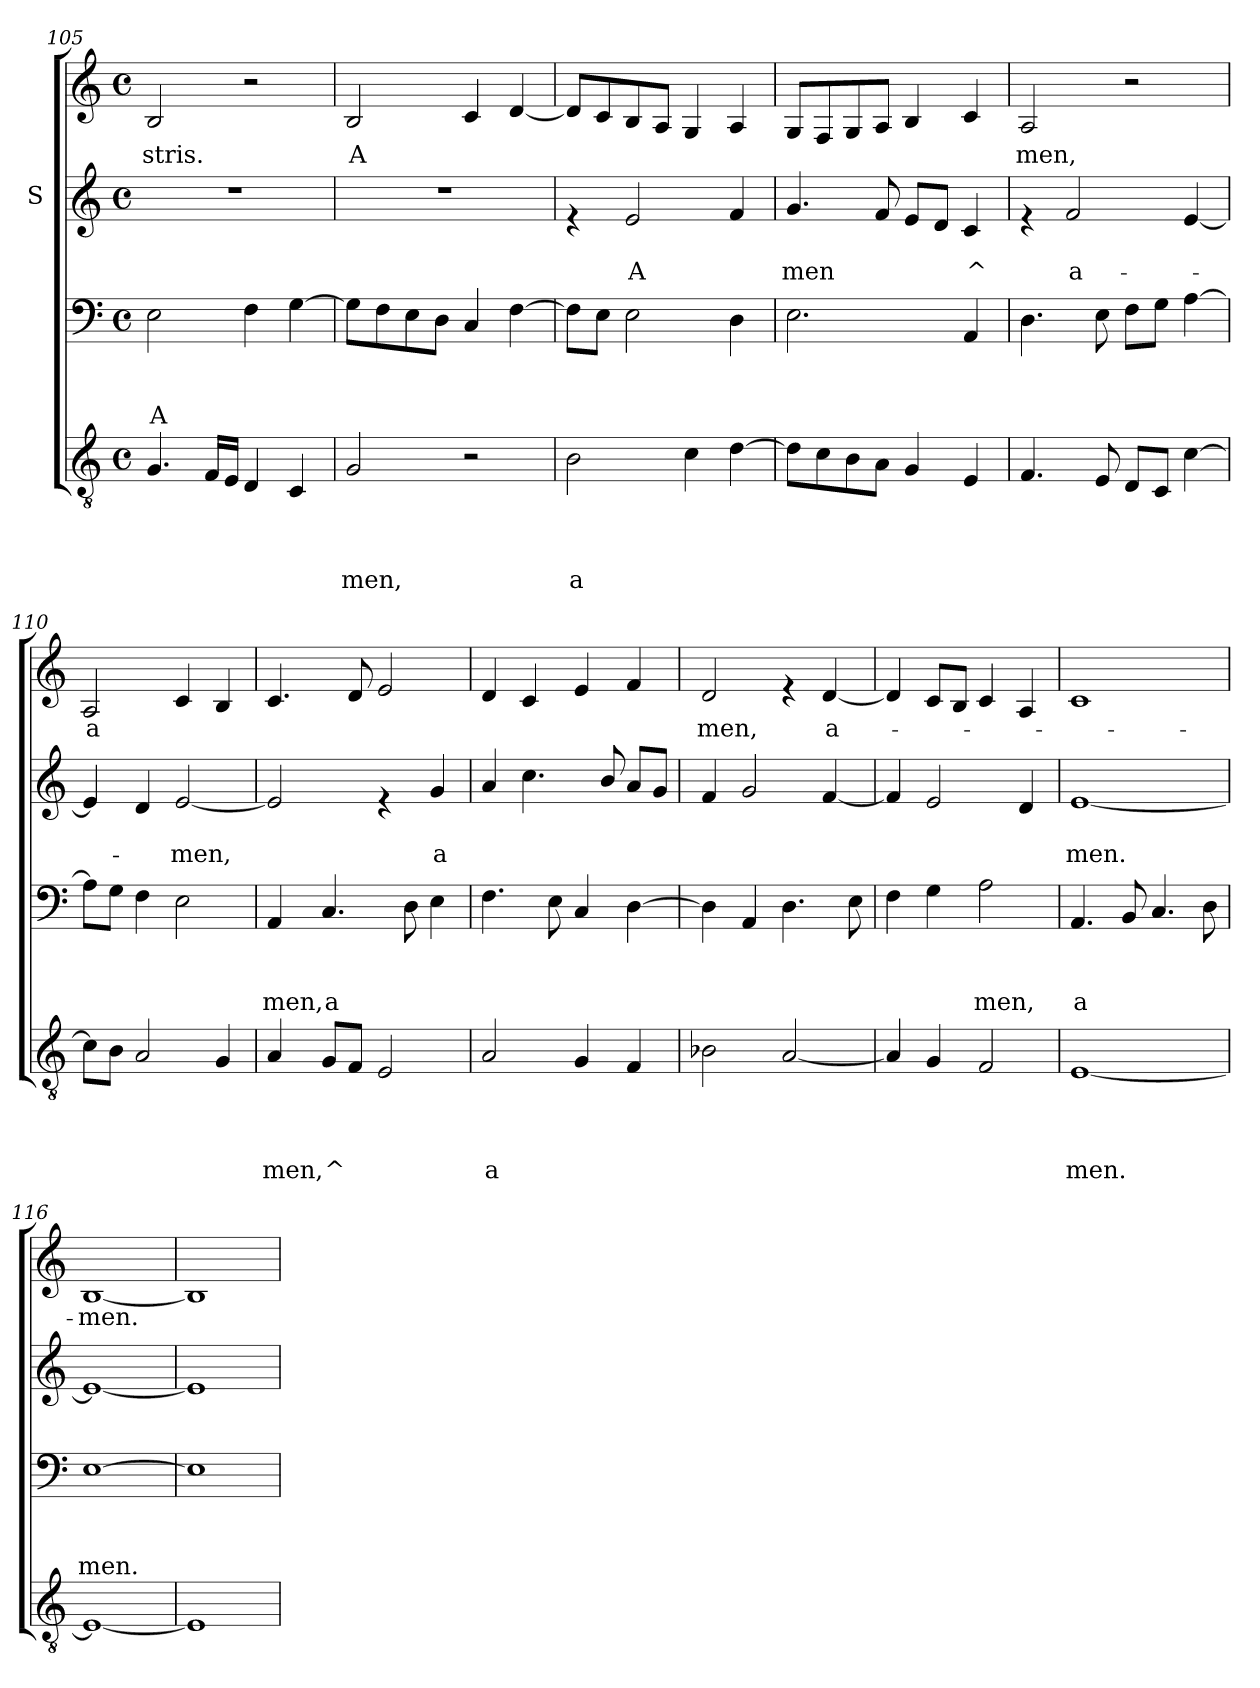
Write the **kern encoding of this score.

**kern	**text	**text	**text	**text	**kern	**text	**text	**text	**kern	**text	**text	**kern	**text
*part4	*part4	*part4	*part4	*part4	*part3	*part3	*part3	*part3	*part2	*part2	*part2	*part1	*part1
*staff4	*staff4	*staff4	*staff4	*staff4	*staff3	*staff3	*staff3	*staff3	*staff2	*staff2	*staff2	*staff1	*staff1
*	*	*	*	*	*	*	*	*	*I"S	*	*	*	*
*clefGv2	*	*	*	*	*clefF4	*	*	*	*clefG2	*	*	*clefG2	*
*k[]	*	*	*	*	*k[]	*	*	*	*k[]	*	*	*k[]	*
*C:	*	*	*	*	*C:	*	*	*	*C:	*	*	*C:	*
*M4/4	*	*	*	*	*M4/4	*	*	*	*M4/4	*	*	*M4/4	*
*met(c)	*	*	*	*	*met(c)	*	*	*	*met(c)	*	*	*met(c)	*
=105	=105	=105	=105	=105	=105	=105	=105	=105	=105	=105	=105	=105	=105
!	!	!	!	!	!	!	!	!LO:LY:b	!	!	!	!	!LO:LY:b
4.G/	.	.	.	.	2E\	.	.	A	1r	.	.	2B/	-stris.
16F/LL	.	.	.	.	.	.	.	.	.	.	.	.	.
16E/JJ	.	.	.	.	.	.	.	.	.	.	.	.	.
4D/	.	.	.	.	4F\	.	.	.	.	.	.	2r	.
4C/	.	.	.	.	[>4G\	.	.	.	.	.	.	.	.
=106	=106	=106	=106	=106	=106	=106	=106	=106	=106	=106	=106	=106	=106
!	!	!	!	!LO:LY:b	!	!	!	!	!	!	!	!	!LO:LY:b
2G/	.	.	.	men,	8G\L]	.	.	.	1r	.	.	2B/	A
.	.	.	.	.	8F\	.	.	.	.	.	.	.	.
.	.	.	.	.	8E\	.	.	.	.	.	.	.	.
.	.	.	.	.	8D\J	.	.	.	.	.	.	.	.
2r	.	.	.	.	4C/	.	.	.	.	.	.	4c/	.
.	.	.	.	.	[>4F\	.	.	.	.	.	.	[<4d/	.
=107	=107	=107	=107	=107	=107	=107	=107	=107	=107	=107	=107	=107	=107
!	!	!	!	!LO:LY:b	!	!	!	!	!	!	!	!	!
2B\	.	.	.	a	8F\L]	.	.	.	4re	.	.	8d/L]	.
.	.	.	.	.	8E\J	.	.	.	.	.	.	8c/	.
!	!	!	!	!	!	!	!	!	!	!	!LO:LY:b	!	!
.	.	.	.	.	2E\	.	.	.	2e/	.	A	8B/	.
.	.	.	.	.	.	.	.	.	.	.	.	8A/J	.
4c\	.	.	.	.	.	.	.	.	.	.	.	4G/	.
[>4d\	.	.	.	.	4D\	.	.	.	4f/	.	.	4A/	.
=108	=108	=108	=108	=108	=108	=108	=108	=108	=108	=108	=108	=108	=108
!	!	!	!	!	!	!	!	!	!	!	!LO:LY:b	!	!
8d\L]	.	.	.	.	2.E\	.	.	.	4.g/	.	men	8G/L	.
8c\	.	.	.	.	.	.	.	.	.	.	.	8F/	.
8B\	.	.	.	.	.	.	.	.	.	.	.	8G/	.
8A\J	.	.	.	.	.	.	.	.	8f/	.	.	8A/J	.
4G/	.	.	.	.	.	.	.	.	8e/L	.	.	4B/	.
.	.	.	.	.	.	.	.	.	8d/J	.	.	.	.
!	!	!	!	!	!	!	!	!	!	!	!LO:LY:b	!	!
4E/	.	.	.	.	4AA/	.	.	.	4c/	.	^	4c/	.
!!LO:LB:g=z
=109	=109	=109	=109	=109	=109	=109	=109	=109	=109	=109	=109	=109	=109
!	!	!	!	!	!	!	!	!	!	!	!	!	!LO:LY:b
4.F/	.	.	.	.	4.D\	.	.	.	4re	.	.	2A/	men,
!	!	!	!	!	!	!	!	!	!	!	!LO:LY:b	!	!
.	.	.	.	.	.	.	.	.	2f/	.	a-	.	.
8E/	.	.	.	.	8E\	.	.	.	.	.	.	.	.
8D/L	.	.	.	.	8F\L	.	.	.	.	.	.	2r	.
8C/J	.	.	.	.	8G\J	.	.	.	.	.	.	.	.
[>4c\	.	.	.	.	[>4A\	.	.	.	[<4e/	.	.	.	.
=110	=110	=110	=110	=110	=110	=110	=110	=110	=110	=110	=110	=110	=110
!	!	!	!	!	!	!	!	!	!	!	!	!	!LO:LY:b
8c\L]	.	.	.	.	8A\L]	.	.	.	4e/]	.	.	2A/	a
8B\J	.	.	.	.	8G\J	.	.	.	.	.	.	.	.
2A/	.	.	.	.	4F\	.	.	.	4d/	.	.	.	.
!	!	!	!	!	!	!	!	!	!	!	!LO:LY:b	!	!
.	.	.	.	.	2E\	.	.	.	[<2e/	.	-men,	4c/	.
4G/	.	.	.	.	.	.	.	.	.	.	.	4B/	.
=111	=111	=111	=111	=111	=111	=111	=111	=111	=111	=111	=111	=111	=111
!	!	!	!	!LO:LY:b	!	!	!	!LO:LY:b	!	!	!	!	!
4A/	.	.	.	men,	4AA/	.	.	men,	2e/]	.	.	4.c/	.
!	!	!	!	!LO:LY:b	!	!	!	!LO:LY:b	!	!	!	!	!
8G/L	.	.	.	^	4.C/	.	.	a	.	.	.	.	.
8F/J	.	.	.	.	.	.	.	.	.	.	.	8d/	.
2E/	.	.	.	.	.	.	.	.	4re	.	.	2e/	.
.	.	.	.	.	8D\	.	.	.	.	.	.	.	.
!	!	!	!	!	!	!	!	!	!	!	!LO:LY:b	!	!
.	.	.	.	.	4E\	.	.	.	4g/	.	a	.	.
=112	=112	=112	=112	=112	=112	=112	=112	=112	=112	=112	=112	=112	=112
!	!	!	!	!LO:LY:b	!	!	!	!	!	!	!	!	!
2A/	.	.	.	a	4.F\	.	.	.	4a/	.	.	4d/	.
.	.	.	.	.	.	.	.	.	4.cc\	.	.	4c/	.
.	.	.	.	.	8E\	.	.	.	.	.	.	.	.
4G/	.	.	.	.	4C/	.	.	.	.	.	.	4e/	.
.	.	.	.	.	.	.	.	.	8b/	.	.	.	.
4F/	.	.	.	.	[>4D\	.	.	.	8a/L	.	.	4f/	.
.	.	.	.	.	.	.	.	.	8g/J	.	.	.	.
=113	=113	=113	=113	=113	=113	=113	=113	=113	=113	=113	=113	=113	=113
!	!	!	!	!	!	!	!	!	!	!	!	!	!LO:LY:b
2B-X\	.	.	.	.	4D\]	.	.	.	4f/	.	.	2d/	men,
.	.	.	.	.	4AA/	.	.	.	2g/	.	.	.	.
[<2A/	.	.	.	.	4.D\	.	.	.	.	.	.	4re	.
!	!	!	!	!	!	!	!	!	!	!	!	!	!LO:LY:b
.	.	.	.	.	.	.	.	.	[<4f/	.	.	[<4d/	a-
.	.	.	.	.	8E\	.	.	.	.	.	.	.	.
!!LO:PB:g=z
=114	=114	=114	=114	=114	=114	=114	=114	=114	=114	=114	=114	=114	=114
4A/]	.	.	.	.	4F\	.	.	.	4f/]	.	.	4d/]	.
4G/	.	.	.	.	4G\	.	.	.	2e/	.	.	8c/L	.
.	.	.	.	.	.	.	.	.	.	.	.	8B/J	.
!	!	!	!	!	!	!	!	!LO:LY:b	!	!	!	!	!
2F/	.	.	.	.	2A\	.	.	men,	.	.	.	4c/	.
.	.	.	.	.	.	.	.	.	4d/	.	.	4A/	.
=115	=115	=115	=115	=115	=115	=115	=115	=115	=115	=115	=115	=115	=115
!	!	!	!	!LO:LY:b	!	!	!	!LO:LY:b	!	!	!LO:LY:b	!	!
[<1E	.	.	.	men.	4.AA/	.	.	a	[<1e	.	men.	1c	.
.	.	.	.	.	8BB/	.	.	.	.	.	.	.	.
.	.	.	.	.	4.C/	.	.	.	.	.	.	.	.
.	.	.	.	.	8D\	.	.	.	.	.	.	.	.
=116	=116	=116	=116	=116	=116	=116	=116	=116	=116	=116	=116	=116	=116
!	!	!	!	!	!	!	!	!LO:LY:b	!	!	!	!	!LO:LY:b
1E_	.	.	.	.	[>1E	.	.	men.	1e_	.	.	[<1B	-men.
=117	=117	=117	=117	=117	=117	=117	=117	=117	=117	=117	=117	=117	=117
1E]	.	.	.	.	1E]	.	.	.	1e]	.	.	1B]	.
=	=	=	=	=	=	=	=	=	=	=	=	=	=
*-	*-	*-	*-	*-	*-	*-	*-	*-	*-	*-	*-	*-	*-
